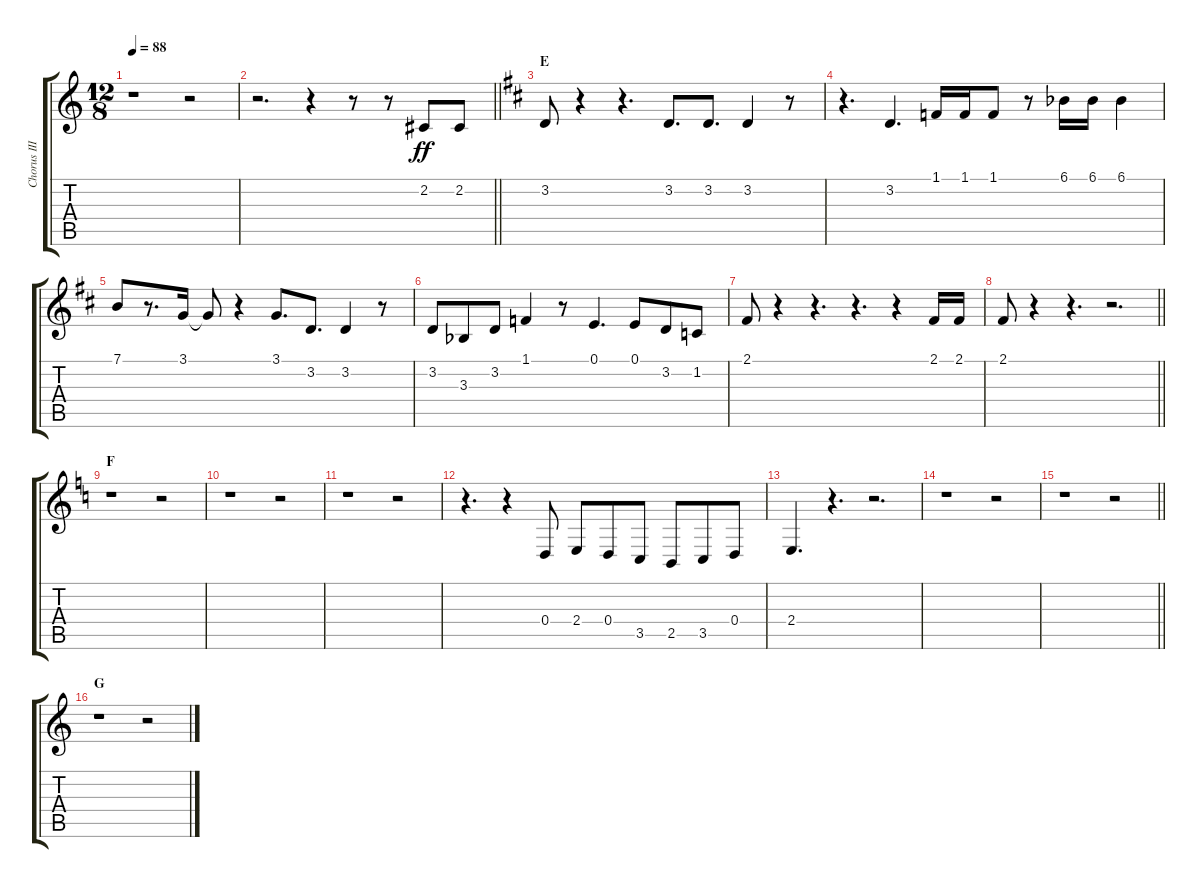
\track ("Chorus III" "Chorus III") {instrument voiceoohs}
\staff {score tabs}
\tuning (E4 B3 G3 D3 A2 E2) {hide}
\ts (12 8)
\tempo 88
\clef g2
\ks c
r.1{dy ff} r.2 |
\barLineRight lightlight
r.2{d} r.4 r.8 r.8 2.2.8 2.2.8 |
\section ("" "E")
\ks d
3.2.8 r.4 r.4{d} 3.2.8{d} 3.2.8{d} 3.2.4 r.8 |
r.4{d} 3.2.4{d} 1.1.16 1.1.16 1.1.8 r.8 6.1{acc b}.16 6.1{acc b}.16 6.1{acc b}.4 |
7.1.8 r.8{d} 3.1.16 3.1{t}.8 r.4 3.1.8{d} 3.2.8{d} 3.2.4 r.8 |
3.2.8 3.3{acc b}.8 3.2.8 1.1.4 r.8 0.1.4{d} 0.1.8 3.2.8 1.2.8 |
2.1.8 r.4 r.4{d} r.4{d} r.4 2.1.16 2.1.16 |
\barLineRight lightlight
2.1.8 r.4 r.4{d} r.2{d} |
\section ("" "F")
\ks c
r.1 r.2 |
r.1 r.2 |
r.1 r.2 |
r.4{d} r.4 0.4.8 2.4.8 0.4.8 3.5.8 2.5.8 3.5.8 0.4.8 |
2.4.4{d} r.4{d} r.2{d} |
r.1 r.2 |
\barLineRight lightlight
r.1 r.2 |
\section ("" "G")
r.1 r.2
